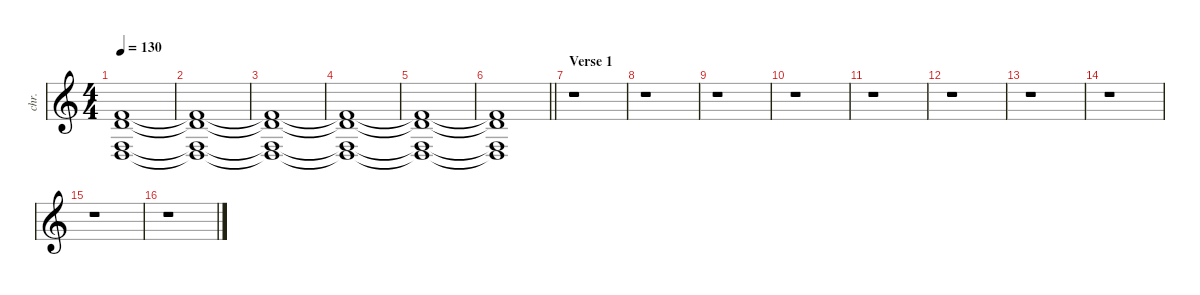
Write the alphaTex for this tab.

\defaultSystemsLayout 4
\hideDynamics
\bracketExtendMode nobrackets
\otherSystemsTrackNameOrientation horizontal
\track ("Choir" "chr.") {defaultSystemsLayout 16 instrument choiraahs}
\staff {score}
\tuning (E4 B3 G3 D3 A2 E2)
\ts (4 4)
\tempo 130
\clef g2
\ks c
(1.1{t} 3.2{t} 3.4{t} 5.5{t}).1{dy f beam Up} |
(1.1{t} 3.2{t} 3.4{t} 5.5{t}).1{beam Up} |
(1.1{t} 3.2{t} 3.4{t} 5.5{t}).1{beam Up} |
(1.1{t} 3.2{t} 3.4{t} 5.5{t}).1{beam Up} |
(1.1{t} 3.2{t} 3.4{t} 5.5{t}).1{beam Up} |
\barLineRight lightlight
(1.1{t} 3.2{t} 3.4{t} 5.5{t}).1{beam Up} |
\section ("" "Verse 1")
r.1{beam Down} |
r.1{beam Down} |
r.1{beam Down} |
r.1{beam Down} |
r.1{beam Down} |
r.1{beam Down} |
r.1{beam Down} |
r.1{beam Down} |
r.1{beam Down} |
r.1{beam Down}
